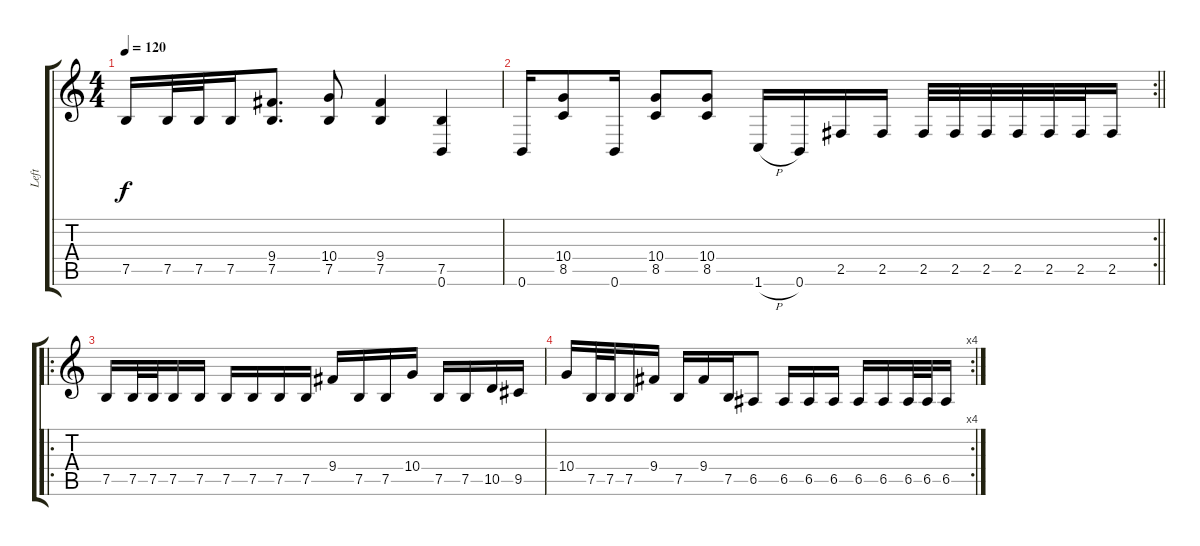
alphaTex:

\track ("Left" "Left") {instrument distortionguitar}
\staff {score tabs}
\tuning (B3 Gb3 D3 A2 E2 B1) {hide}
\ts (4 4)
\tempo 120
\clef g2
\ks c
7.5.16{dy f} 7.5.32 7.5.32 7.5.16 (9.4 7.5).8{d} (10.4 7.5).8 (9.4 7.5).4 (7.5 0.6).4 |
\rc 2
\barLineRight lightlight
0.6.16 (10.4 8.5).8 0.6.16 (10.4 8.5).8 (10.4 8.5).8 1.6{h}.16 0.6.16 2.5.16 2.5.16 2.5.32 2.5.32 2.5.32 2.5.32 2.5.32 2.5.32 2.5.16 |
\ro
7.5.16 7.5.32 7.5.32 7.5.16 7.5.16 7.5.16 7.5.16 7.5.16 7.5.16 9.4.16 7.5.16 7.5.16 10.4.16 7.5.16 7.5.16 10.5.16 9.5.16 |
\rc 4
10.4.16 7.5.32 7.5.32 7.5.16 9.4.16 7.5.16 9.4.16 7.5.16 6.5.8 6.5.16 6.5.16 6.5.16 6.5.16 6.5.16 6.5.32 6.5.32 6.5.16
